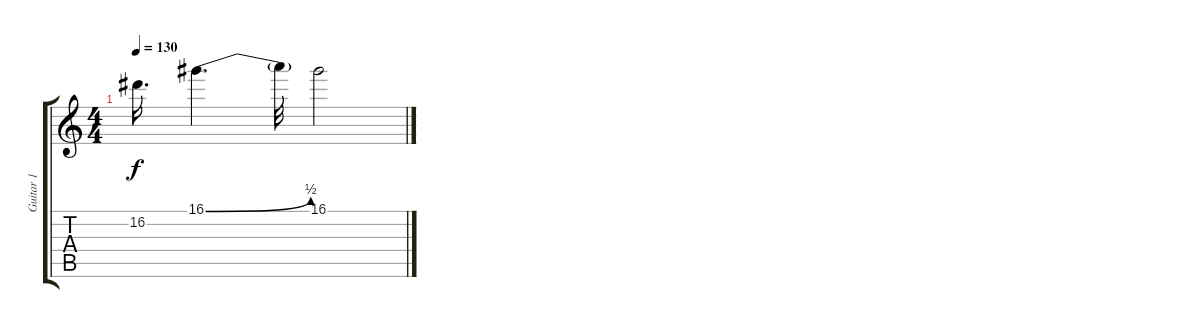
\track ("Guitar 1" "Guitar 1") {instrument overdrivenguitar}
\staff {score tabs}
\tuning (E4 B3 G3 D3 A2 E2) {hide}
\ts (4 4)
\tempo 130
\clef g2
\ks c
16.2{t}.16{d dy f} 16.1{be (bend 0 0 60 2)}.4{d} 16.1{t}.32 16.1.2
